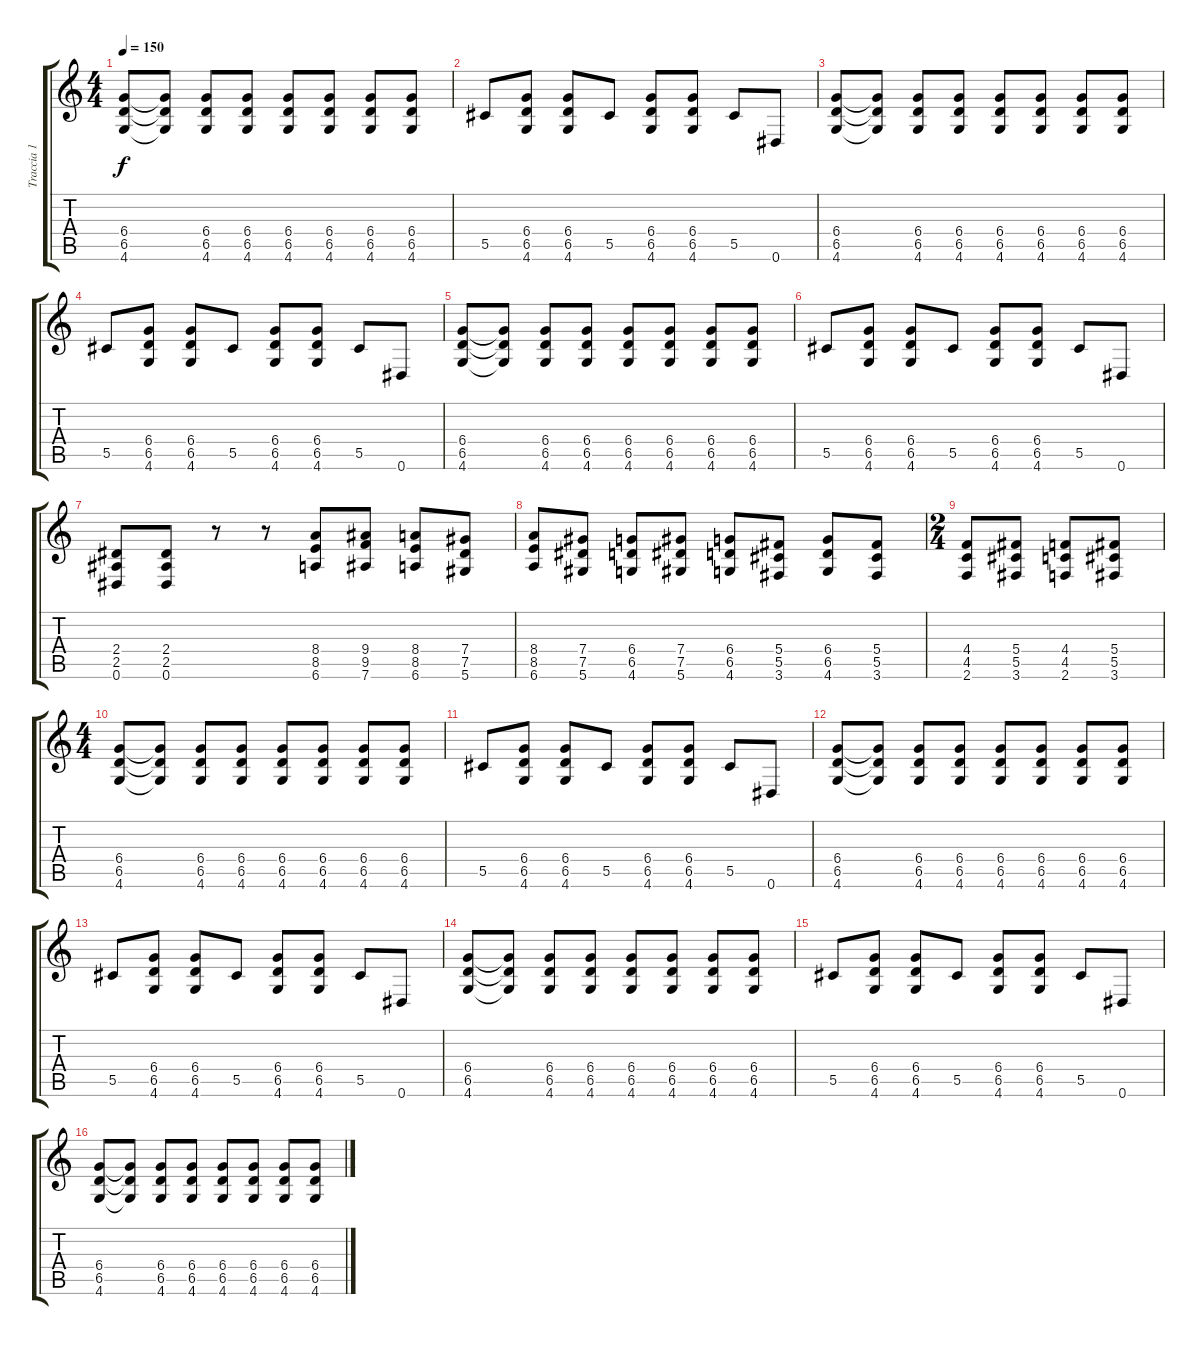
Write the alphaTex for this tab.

\track ("Traccia 1" "Traccia 1") {instrument overdrivenguitar}
\staff {score tabs}
\tuning (Eb4 Bb3 Gb3 Db3 Ab2 Eb2) {hide}
\ts (4 4)
\tempo 150
\clef g2
\ks c
(6.4 6.5 4.6).8{dy f} (6.4{t} 6.5{t} 4.6{t}).8 (6.4 6.5 4.6).8 (6.4 6.5 4.6).8 (6.4 6.5 4.6).8 (6.4 6.5 4.6).8 (6.4 6.5 4.6).8 (6.4 6.5 4.6).8 |
5.5.8 (6.4 6.5 4.6).8 (6.4 6.5 4.6).8 5.5.8 (6.4 6.5 4.6).8 (6.4 6.5 4.6).8 5.5.8 0.6.8 |
(6.4 6.5 4.6).8 (6.4{t} 6.5{t} 4.6{t}).8 (6.4 6.5 4.6).8 (6.4 6.5 4.6).8 (6.4 6.5 4.6).8 (6.4 6.5 4.6).8 (6.4 6.5 4.6).8 (6.4 6.5 4.6).8 |
5.5.8 (6.4 6.5 4.6).8 (6.4 6.5 4.6).8 5.5.8 (6.4 6.5 4.6).8 (6.4 6.5 4.6).8 5.5.8 0.6.8 |
(6.4 6.5 4.6).8 (6.4{t} 6.5{t} 4.6{t}).8 (6.4 6.5 4.6).8 (6.4 6.5 4.6).8 (6.4 6.5 4.6).8 (6.4 6.5 4.6).8 (6.4 6.5 4.6).8 (6.4 6.5 4.6).8 |
5.5.8 (6.4 6.5 4.6).8 (6.4 6.5 4.6).8 5.5.8 (6.4 6.5 4.6).8 (6.4 6.5 4.6).8 5.5.8 0.6.8 |
(2.4 2.5 0.6).8 (2.4 2.5 0.6).8 r.8 r.8 (8.4 8.5 6.6).8 (9.4 9.5 7.6).8 (8.4 8.5 6.6).8 (7.4 7.5 5.6).8 |
(8.4 8.5 6.6).8 (7.4 7.5 5.6).8 (6.4 6.5 4.6).8 (7.4 7.5 5.6).8 (6.4 6.5 4.6).8 (5.4 5.5 3.6).8 (6.4 6.5 4.6).8 (5.4 5.5 3.6).8 |
\ts (2 4)
(4.4 4.5 2.6).8 (5.4 5.5 3.6).8 (4.4 4.5 2.6).8 (5.4 5.5 3.6).8 |
\ts (4 4)
(6.4 6.5 4.6).8 (6.4{t} 6.5{t} 4.6{t}).8 (6.4 6.5 4.6).8 (6.4 6.5 4.6).8 (6.4 6.5 4.6).8 (6.4 6.5 4.6).8 (6.4 6.5 4.6).8 (6.4 6.5 4.6).8 |
5.5.8 (6.4 6.5 4.6).8 (6.4 6.5 4.6).8 5.5.8 (6.4 6.5 4.6).8 (6.4 6.5 4.6).8 5.5.8 0.6.8 |
(6.4 6.5 4.6).8 (6.4{t} 6.5{t} 4.6{t}).8 (6.4 6.5 4.6).8 (6.4 6.5 4.6).8 (6.4 6.5 4.6).8 (6.4 6.5 4.6).8 (6.4 6.5 4.6).8 (6.4 6.5 4.6).8 |
5.5.8 (6.4 6.5 4.6).8 (6.4 6.5 4.6).8 5.5.8 (6.4 6.5 4.6).8 (6.4 6.5 4.6).8 5.5.8 0.6.8 |
(6.4 6.5 4.6).8 (6.4{t} 6.5{t} 4.6{t}).8 (6.4 6.5 4.6).8 (6.4 6.5 4.6).8 (6.4 6.5 4.6).8 (6.4 6.5 4.6).8 (6.4 6.5 4.6).8 (6.4 6.5 4.6).8 |
5.5.8 (6.4 6.5 4.6).8 (6.4 6.5 4.6).8 5.5.8 (6.4 6.5 4.6).8 (6.4 6.5 4.6).8 5.5.8 0.6.8 |
(6.4 6.5 4.6).8 (6.4{t} 6.5{t} 4.6{t}).8 (6.4 6.5 4.6).8 (6.4 6.5 4.6).8 (6.4 6.5 4.6).8 (6.4 6.5 4.6).8 (6.4 6.5 4.6).8 (6.4 6.5 4.6).8
